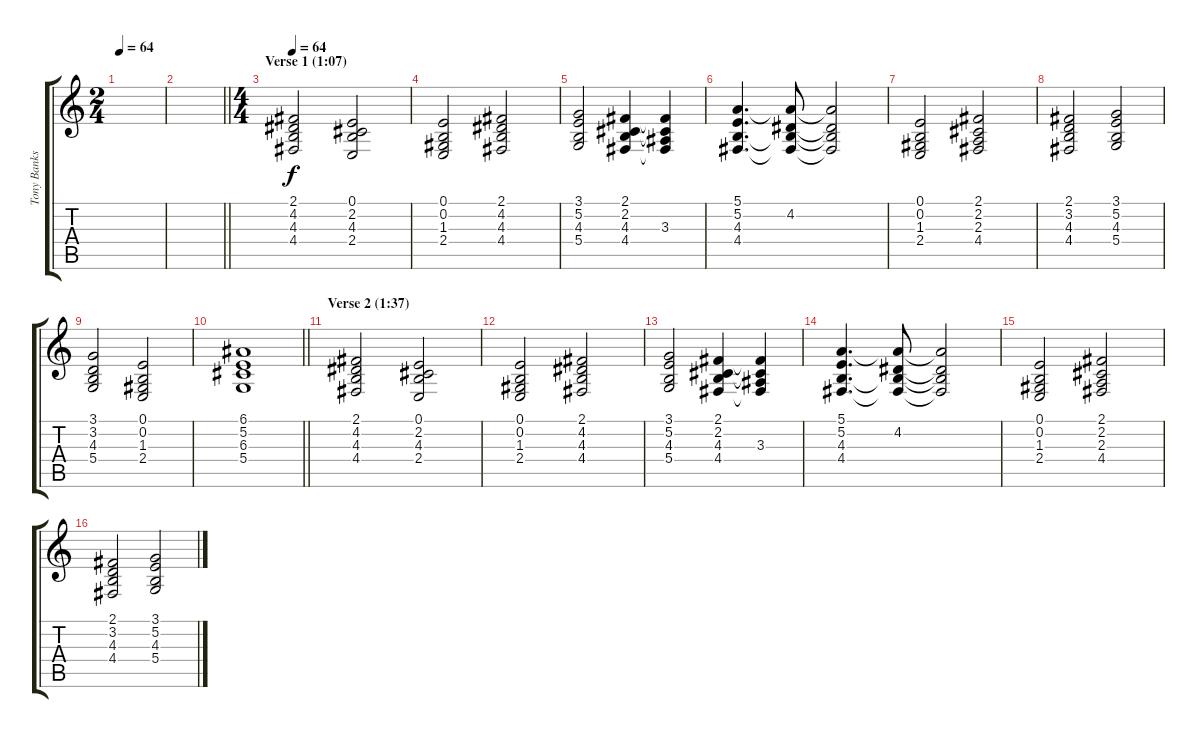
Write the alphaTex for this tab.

\track ("Tony Banks (organ)" "Tony Banks") {instrument drawbarorgan}
\staff {score tabs}
\tuning (E4 B3 G3 D3 A2 E2) {hide}
\ts (2 4)
\tempo 64
\clef g2
\ks c
|
\barLineRight lightlight
|
\ts (4 4)
\section ("" "Verse 1 (1:07)")
\tempo 64
(2.1 4.2 4.3 4.4).2 (0.1 2.2 4.3 2.4).2 |
(0.1 0.2 1.3 2.4).2 (2.1 4.2 4.3 4.4).2 |
(3.1 5.2 4.3 5.4).2 (2.1 2.2 4.3 4.4).4 (2.1{t} 2.2{t} 3.3 4.4{t}).4 |
(5.1 5.2 4.3 4.4).4{d} (5.1{t} 4.2 4.3{t} 4.4{t}).8 (5.1{t} 4.2{t} 4.3{t} 4.4{t}).2 |
(0.1 0.2 1.3 2.4).2 (2.1 2.2 2.3 4.4).2 |
(2.1 3.2 4.3 4.4).2 (3.1 5.2 4.3 5.4).2 |
(3.1 3.2 4.3 5.4).2 (0.1 0.2 1.3 2.4).2 |
\barLineRight lightlight
(6.1 5.2 6.3 5.4).1 |
\section ("" "Verse 2 (1:37)")
(2.1 4.2 4.3 4.4).2 (0.1 2.2 4.3 2.4).2 |
(0.1 0.2 1.3 2.4).2 (2.1 4.2 4.3 4.4).2 |
(3.1 5.2 4.3 5.4).2 (2.1 2.2 4.3 4.4).4 (2.1{t} 2.2{t} 3.3 4.4{t}).4 |
(5.1 5.2 4.3 4.4).4{d} (5.1{t} 4.2 4.3{t} 4.4{t}).8 (5.1{t} 4.2{t} 4.3{t} 4.4{t}).2 |
(0.1 0.2 1.3 2.4).2 (2.1 2.2 2.3 4.4).2 |
(2.1 3.2 4.3 4.4).2 (3.1 5.2 4.3 5.4).2
